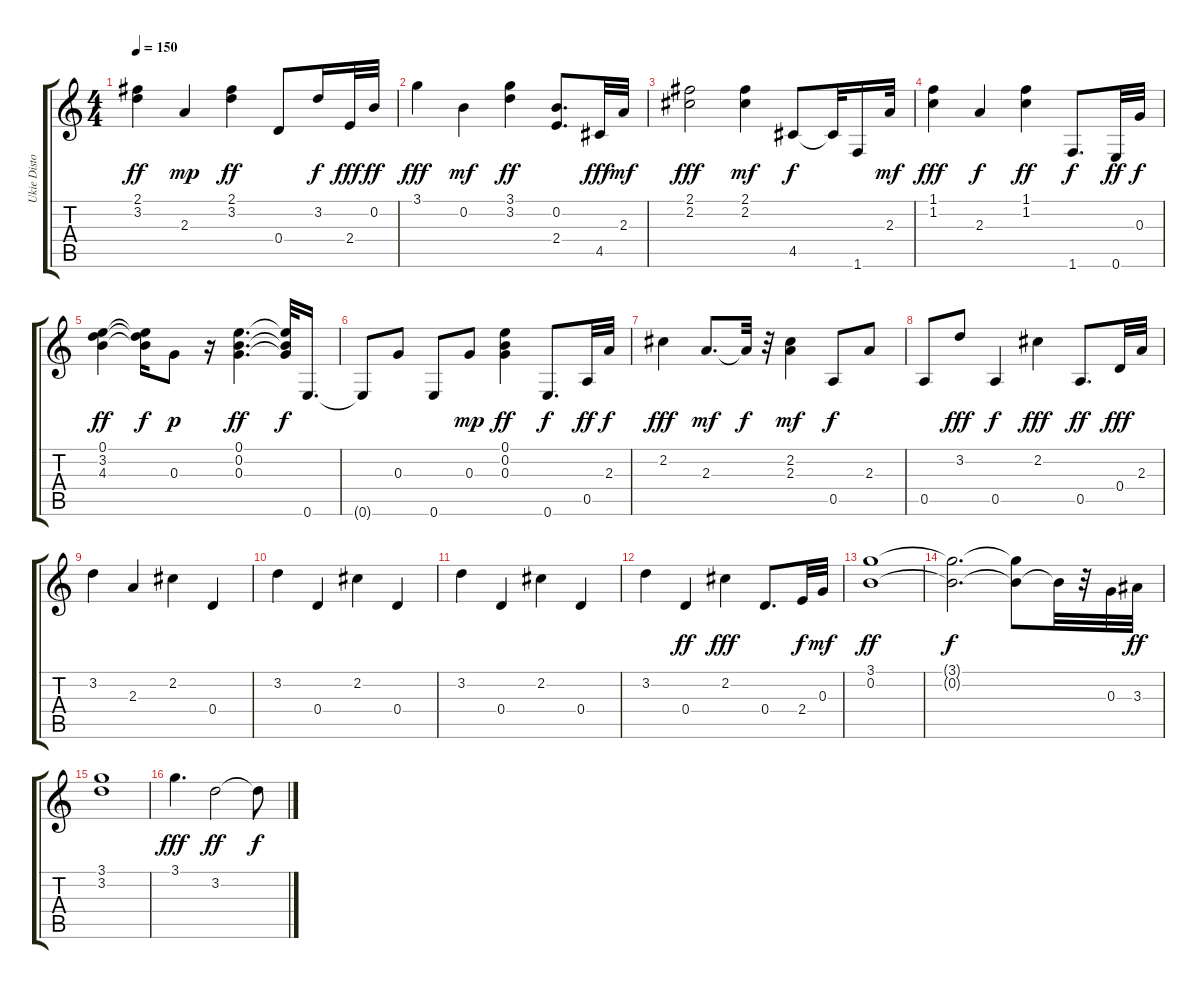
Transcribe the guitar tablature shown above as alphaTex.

\track ("Ukie Distortion" "Ukie Disto") {instrument distortionguitar}
\staff {score tabs}
\tuning (E4 B3 G3 D3 A2 E2) {hide}
\ts (4 4)
\tempo 150
\clef g2
\ks c
(2.1 3.2).4{dy ff} 2.3.4{dy mp} (2.1 3.2).4{dy ff} 0.4.8 3.2.16{dy f} 2.4.32{dy fff} 0.2.32{dy ff} |
3.1.4{dy fff} 0.2.4{dy mf} (3.1 3.2).4{dy ff} (0.2 2.4).8{d} 4.5.32{dy fff} 2.3.32{dy mf} |
(2.1 2.2).2{dy fff} (2.1 2.2).4{dy mf} 4.5.8{dy f} 4.5{t}.32 1.6.16 2.3.32{dy mf} |
(1.1 1.2).4{dy fff} 2.3.4{dy f} (1.1 1.2).4{dy ff} 1.6.8{d dy f} 0.6.32{dy ff} 0.3.32{dy f} |
(0.1 3.2 4.3).4{dy ff} (0.1{t} 3.2{t} 4.3{t}).16{dy f} 0.3.8{dy p} r.16 (0.1 0.2 0.3).4{d dy ff} (0.1{t} 0.2{t} 0.3{t}).32{dy f} 0.6.16{d} |
0.6{t}.8 0.3.8 0.6.8 0.3.8{dy mp} (0.1 0.2 0.3).4{dy ff} 0.6.8{d dy f} 0.5.32{dy ff} 2.3.32{dy f} |
2.2.4{dy fff} 2.3.8{d dy mf} 2.3{t}.32{dy f} r.32 (2.2 2.3).4{dy mf} 0.5.8{dy f} 2.3.8 |
0.5.8 3.2.8{dy fff} 0.5.4{dy f} 2.2.4{dy fff} 0.5.8{d dy ff} 0.4.32{dy fff} 2.3.32 |
3.2.4 2.3.4 2.2.4 0.4.4 |
3.2.4 0.4.4 2.2.4 0.4.4 |
3.2.4 0.4.4 2.2.4 0.4.4 |
3.2.4 0.4.4{dy ff} 2.2.4{dy fff} 0.4.8{d} 2.4.32{dy f} 0.3.32{dy mf} |
(3.1 0.2).1{dy ff} |
(3.1{t} 0.2{t}).2{d dy f} (3.1{t} 0.2{t}).8 0.2{t}.32 r.32 0.3.32 3.3.32{dy ff} |
(3.1 3.2).1 |
3.1.4{d dy fff} 3.2.2{dy ff} 3.2{t}.8{dy f}
